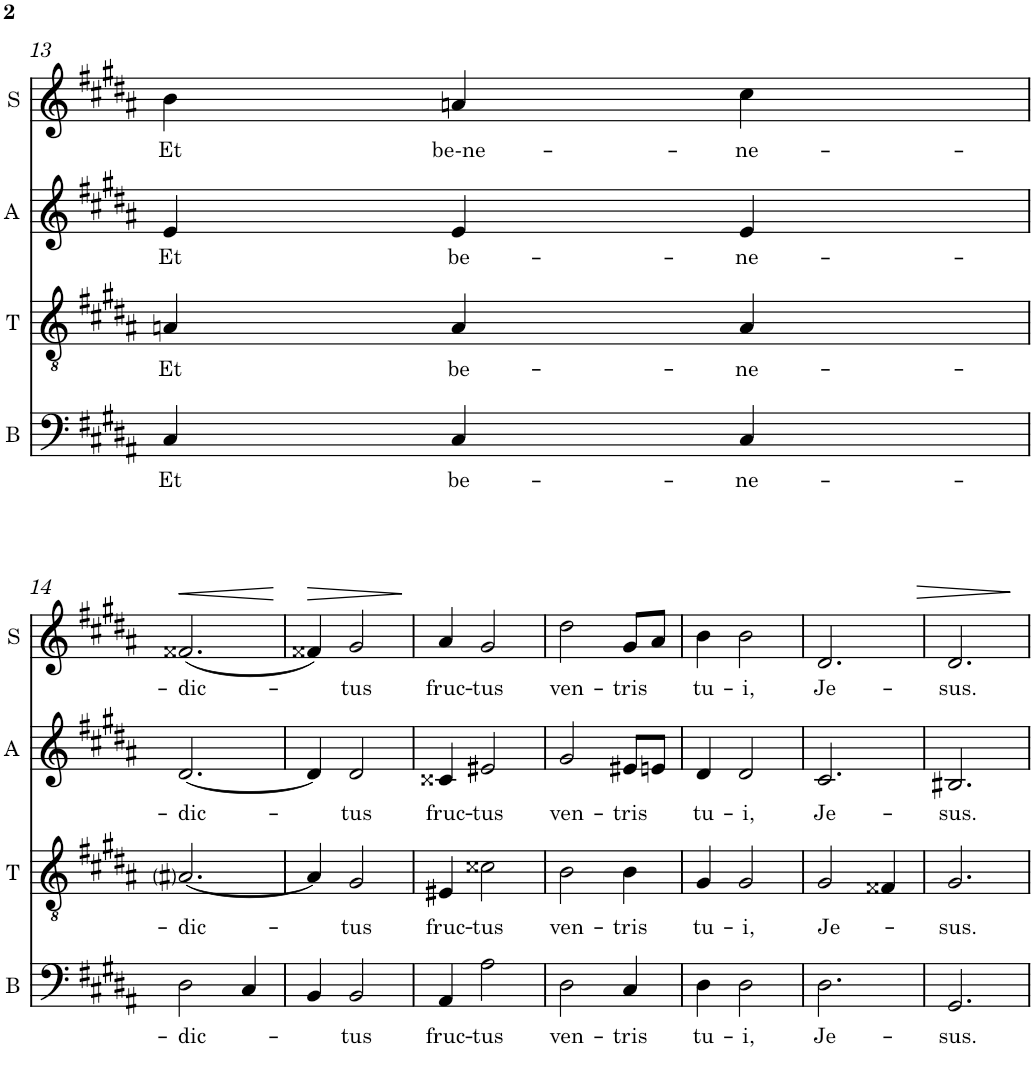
**kern	**text	**kern	**text	**kern	**text	**kern	**text	**dynam
*part4	*part4	*part3	*part3	*part2	*part2	*part1	*part1	*part1
*staff4	*staff4	*staff3	*staff3	*staff2	*staff2	*staff1	*staff1	*staff1
*I"Bas	*	*I"Tenor	*	*I"Alt	*	*I"Sopraan	*	*
*I'B	*	*I'T	*	*I'A	*	*I'S	*	*
!!LO:PB:g=z
*clefF4	*	*clefGv2	*	*clefG2	*	*clefG2	*	*
*k[f#c#g#d#a#]	*	*k[f#c#g#d#a#]	*	*k[f#c#g#d#a#]	*	*k[f#c#g#d#a#]	*	*
*B:	*	*B:	*	*B:	*	*B:	*	*
*M3/4	*	*M3/4	*	*M3/4	*	*M3/4	*	*
=13	=13	=13	=13	=13	=13	=13	=13	=13
!	!LO:LY:b	!	!LO:LY:b	!	!LO:LY:b	!	!LO:LY:b	!
4C#/	Et	4An/	Et	4e/	Et	4b\	Et	.
!	!LO:LY:b	!	!LO:LY:b	!	!LO:LY:b	!	!LO:LY:b	!
4C#/	be-	4A/	be-	4e/	be-	4an/	be-ne-	.
!	!LO:LY:b	!	!LO:LY:b	!	!LO:LY:b	!	!LO:LY:b	!
4C#/	-ne-	4A/	-ne-	4e/	-ne-	4cc#\	-ne-	.
!!LO:LB:g=z
=14	=14	=14	=14	=14	=14	=14	=14	=14
!	!LO:LY:b	!	!LO:LY:b	!	!LO:LY:b	!	!LO:LY:b	!LO:HP:b
2D#\	-dic-	[2.A#i/	-dic-	[2.d#/	-dic-	(2.f##X/	-dic-	<
4C#/	.	.	.	.	.	.	.	.
.	.	.	.	.	.	.	.	[
=15	=15	=15	=15	=15	=15	=15	=15	=15
!	!	!	!	!	!	!	!	!LO:HP:b
4BB/	.	4A#/]	.	4d#/]	.	4f##X/)	.	>
!	!LO:LY:b	!	!LO:LY:b	!	!LO:LY:b	!	!LO:LY:b	!
2BB/	-tus	2G#/	-tus	2d#/	-tus	2g#/	-tus	.
.	.	.	.	.	.	.	.	]
=16	=16	=16	=16	=16	=16	=16	=16	=16
!	!LO:LY:b	!	!LO:LY:b	!	!LO:LY:b	!	!LO:LY:b	!
4AA#/	fruc-	4E#X/	fruc-	4c##X/	fruc-	4a#/	fruc-	.
!	!LO:LY:b	!	!LO:LY:b	!	!LO:LY:b	!	!LO:LY:b	!
2A#\	-tus	2c##X\	-tus	2e#X/	-tus	2g#/	-tus	.
=17	=17	=17	=17	=17	=17	=17	=17	=17
!	!LO:LY:b	!	!LO:LY:b	!	!LO:LY:b	!	!LO:LY:b	!
2D#\	ven-	2B\	ven-	2g#/	ven-	2dd#\	ven-	.
!	!LO:LY:b	!	!LO:LY:b	!	!LO:LY:b	!	!LO:LY:b	!
4C#/	-tris	4B\	-tris	8e#X/L	-tris	8g#/L	-tris	.
.	.	.	.	8en/J	.	8a#/J	.	.
=18	=18	=18	=18	=18	=18	=18	=18	=18
!	!LO:LY:b	!	!LO:LY:b	!	!LO:LY:b	!	!LO:LY:b	!
4D#\	tu-	4G#/	tu-	4d#/	tu-	4b\	tu-	.
!	!LO:LY:b	!	!LO:LY:b	!	!LO:LY:b	!	!LO:LY:b	!
2D#\	-i,	2G#/	-i,	2d#/	-i,	2b\	-i,	.
=19	=19	=19	=19	=19	=19	=19	=19	=19
!	!LO:LY:b	!	!LO:LY:b	!	!LO:LY:b	!	!LO:LY:b	!LO:HP:b
2.D#\	Je-	2G#/	Je-	2.c#/	Je-	2.d#/	Je-	>
.	.	4F##X/	.	.	.	.	.	.
=20	=20	=20	=20	=20	=20	=20	=20	=20
!	!LO:LY:b	!	!LO:LY:b	!	!LO:LY:b	!	!LO:LY:b	!
2.GG#/	-sus.	2.G#/	-sus.	2.B#X/	-sus.	2.d#/	-sus.	.
.	.	.	.	.	.	.	.	]
=	=	=	=	=	=	=	=	=
*-	*-	*-	*-	*-	*-	*-	*-	*-
